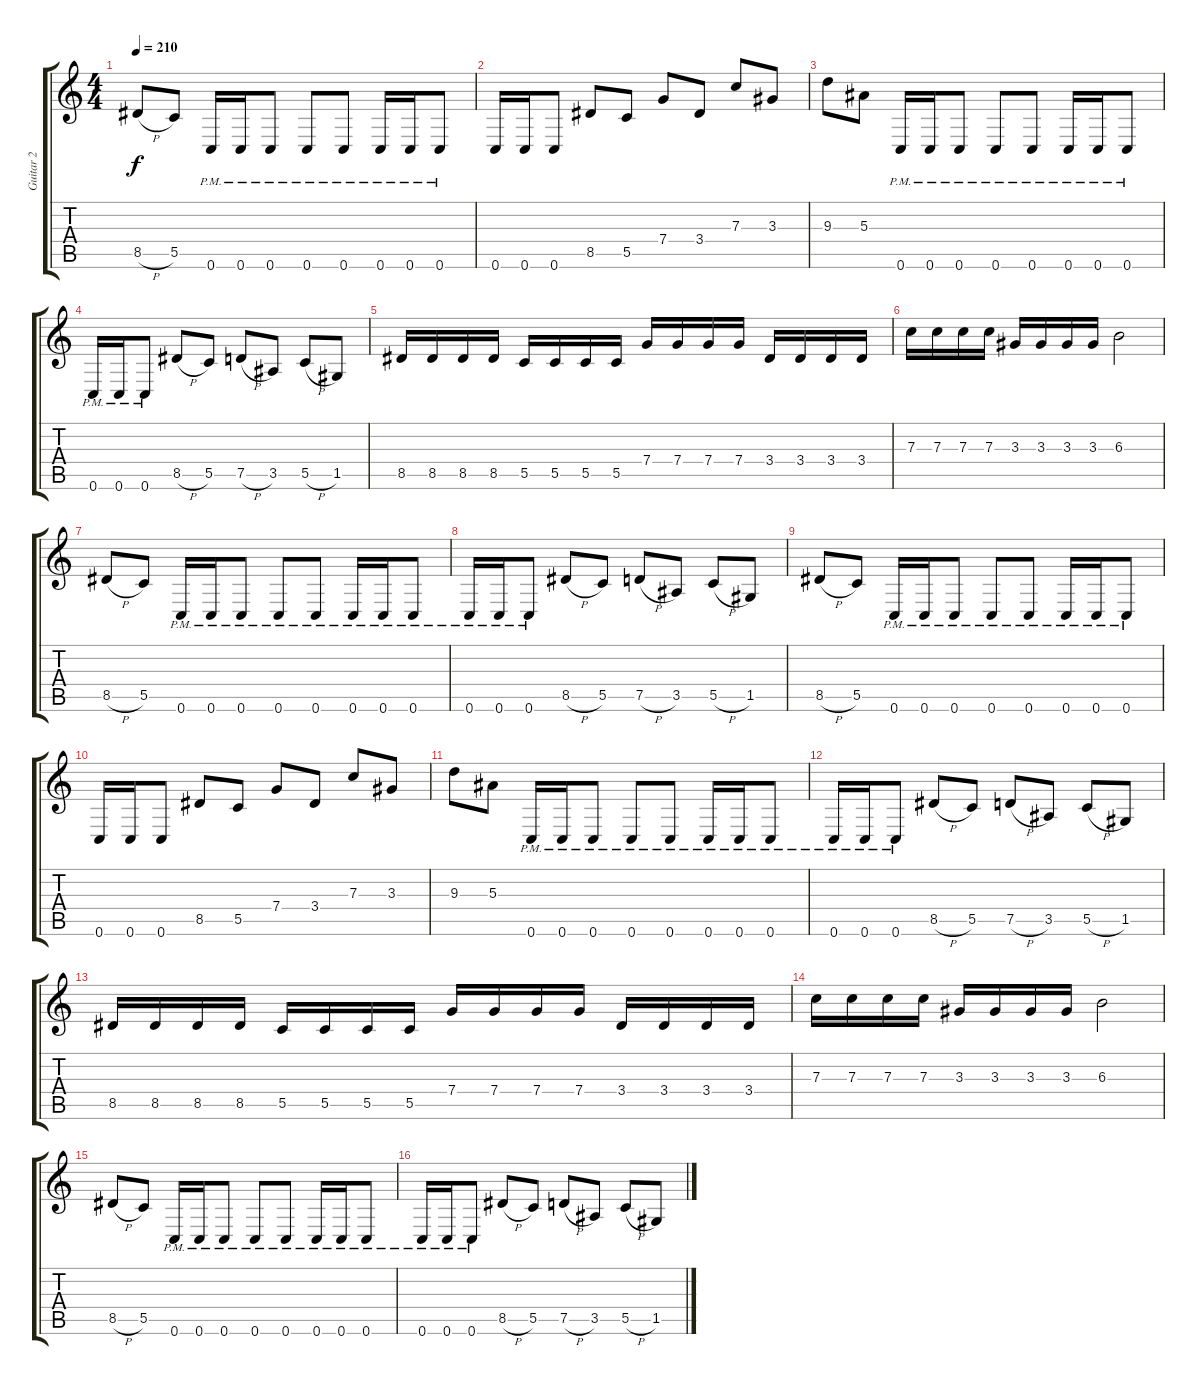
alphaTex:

\track ("Guitar 2" "Guitar 2") {instrument overdrivenguitar}
\staff {score tabs}
\tuning (D4 A3 F3 C3 G2 C2) {hide}
\ts (4 4)
\tempo 210
\clef g2
\ks c
8.5{h}.8{dy f} 5.5.8 0.6{pm}.16 0.6{pm}.16 0.6{pm}.8 0.6{pm}.8 0.6{pm}.8 0.6{pm}.16 0.6{pm}.16 0.6{pm}.8 |
0.6.16 0.6.16 0.6.8 8.5.8 5.5.8 7.4.8 3.4.8 7.3.8 3.3.8 |
9.3.8 5.3.8 0.6{pm}.16 0.6{pm}.16 0.6{pm}.8 0.6{pm}.8 0.6{pm}.8 0.6{pm}.16 0.6{pm}.16 0.6{pm}.8 |
0.6{pm}.16 0.6{pm}.16 0.6{pm}.8 8.5{h}.8 5.5.8 7.5{h}.8 3.5.8 5.5{h}.8 1.5.8 |
8.5.16 8.5.16 8.5.16 8.5.16 5.5.16 5.5.16 5.5.16 5.5.16 7.4.16 7.4.16 7.4.16 7.4.16 3.4.16 3.4.16 3.4.16 3.4.16 |
7.3.16 7.3.16 7.3.16 7.3.16 3.3.16 3.3.16 3.3.16 3.3.16 6.3.2 |
8.5{h}.8 5.5.8 0.6{pm}.16 0.6{pm}.16 0.6{pm}.8 0.6{pm}.8 0.6{pm}.8 0.6{pm}.16 0.6{pm}.16 0.6{pm}.8 |
0.6{pm}.16 0.6{pm}.16 0.6{pm}.8 8.5{h}.8 5.5.8 7.5{h}.8 3.5.8 5.5{h}.8 1.5.8 |
8.5{h}.8 5.5.8 0.6{pm}.16 0.6{pm}.16 0.6{pm}.8 0.6{pm}.8 0.6{pm}.8 0.6{pm}.16 0.6{pm}.16 0.6{pm}.8 |
0.6.16 0.6.16 0.6.8 8.5.8 5.5.8 7.4.8 3.4.8 7.3.8 3.3.8 |
9.3.8 5.3.8 0.6{pm}.16 0.6{pm}.16 0.6{pm}.8 0.6{pm}.8 0.6{pm}.8 0.6{pm}.16 0.6{pm}.16 0.6{pm}.8 |
0.6{pm}.16 0.6{pm}.16 0.6{pm}.8 8.5{h}.8 5.5.8 7.5{h}.8 3.5.8 5.5{h}.8 1.5.8 |
8.5.16 8.5.16 8.5.16 8.5.16 5.5.16 5.5.16 5.5.16 5.5.16 7.4.16 7.4.16 7.4.16 7.4.16 3.4.16 3.4.16 3.4.16 3.4.16 |
7.3.16 7.3.16 7.3.16 7.3.16 3.3.16 3.3.16 3.3.16 3.3.16 6.3.2 |
8.5{h}.8 5.5.8 0.6{pm}.16 0.6{pm}.16 0.6{pm}.8 0.6{pm}.8 0.6{pm}.8 0.6{pm}.16 0.6{pm}.16 0.6{pm}.8 |
0.6{pm}.16 0.6{pm}.16 0.6{pm}.8 8.5{h}.8 5.5.8 7.5{h}.8 3.5.8 5.5{h}.8 1.5.8
